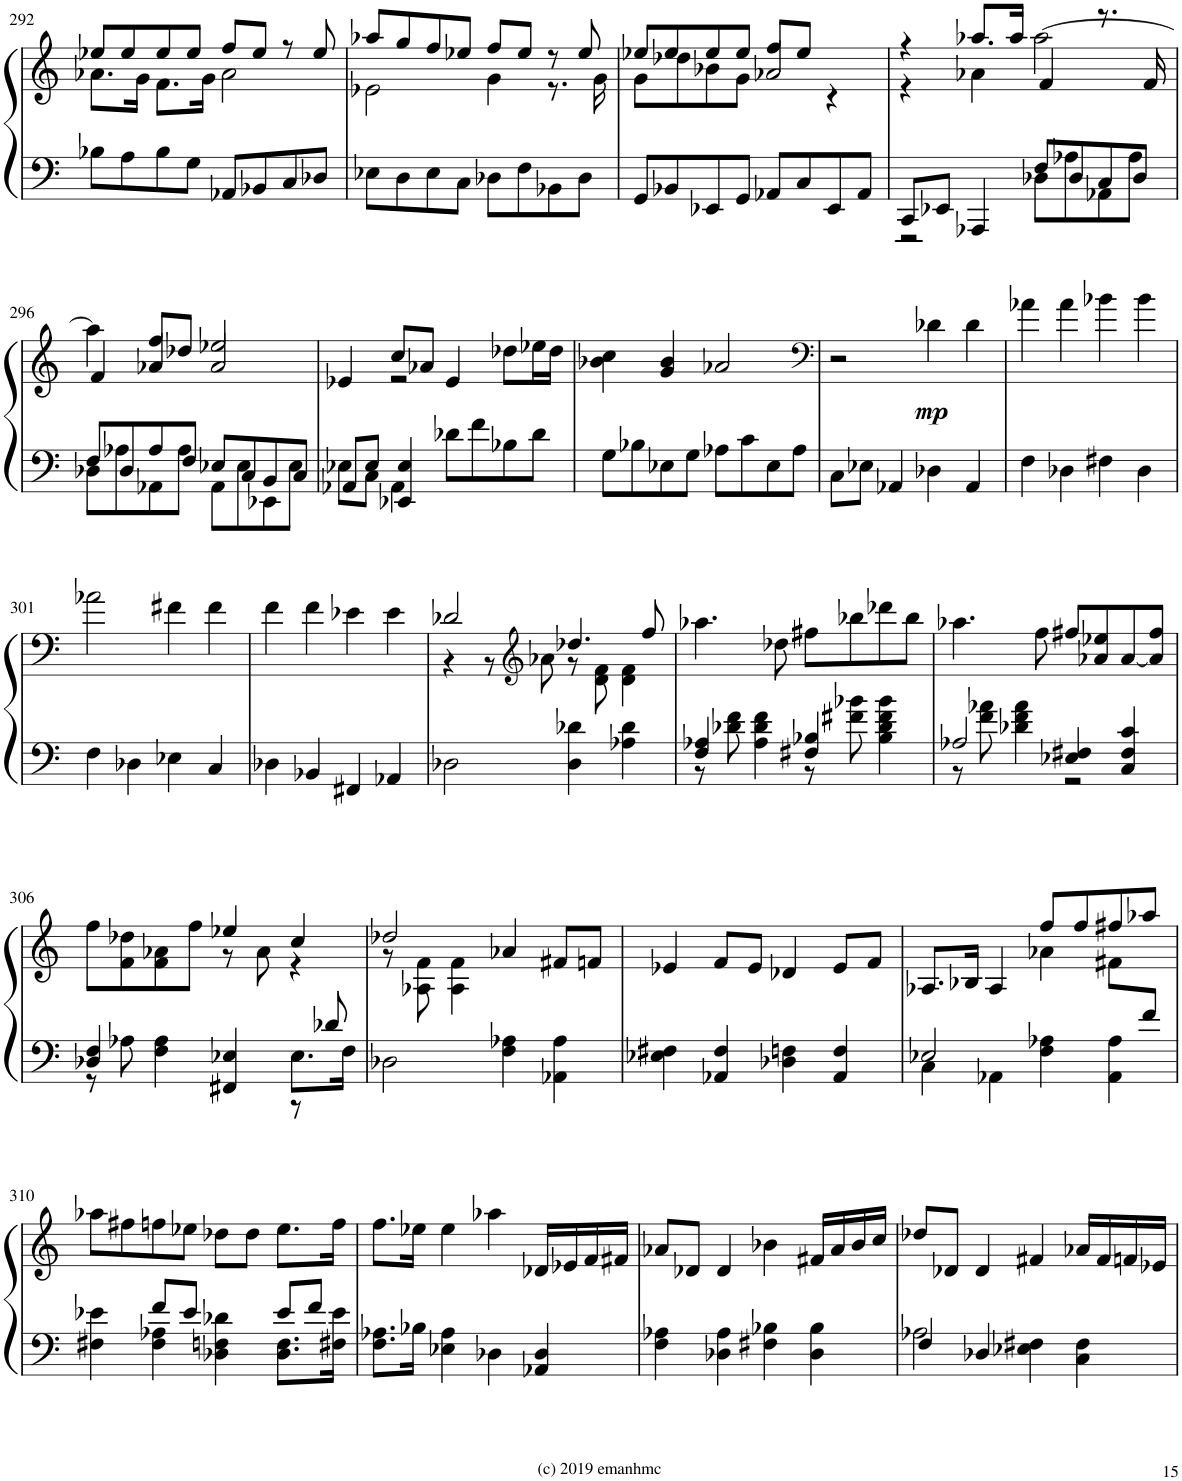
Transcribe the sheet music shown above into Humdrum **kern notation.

**kern	**kern	**dynam
*part1	*part1	*part1
*staff2	*staff1	*staff1/2
*I"Piano	*	*
*I'Pno.	*	*
!!LO:PB:g=z
*clefF4	*clefG2	*
*k[]	*k[]	*
*M4/4	*M4/4	*
*met(c)	*met(c)	*
=292	=292	=292
*	*^	*
8B-X\L	8ee-X/L	8.a-X\L	.
8A\	8ee-/	.	.
.	.	16g\Jk	.
8B-\	8ee-/	8.f\L	.
8G\J	8ee-/J	.	.
.	.	16g\Jk	.
8AA-X/L	8ff/L	2a-\	.
8BB-X/	8ee-/J	.	.
8C/	8r	.	.
8D-X/J	8ee-/	.	.
=293	=293	=293	=293
8E-X\L	8aa-X/L	2e-X\	.
8D\	8gg/	.	.
8E-\	8ff/	.	.
8C\J	8ee-X/J	.	.
8D-X\L	8ff/L	4g\	.
8F\	8ee-/J	.	.
8BB-X\	8r	8.r	.
8D-\J	8ee-/	.	.
.	.	16g\	.
=294	=294	=294	=294
8GG/L	8g\L	8ee-X/L	.
8BB-X/	8dd-X\	8ee-/	.
8EE-X/	8b-X\	8ee-/	.
8GG/J	8g\J	8ee-/J	.
8AA-X/L	2a-X/	8ff/L	.
8C/	.	8ee-/J	.
8EE-/	.	4r	.
8AA-/J	.	.	.
=295	=295	=295	=295
*^	*	*	*
8CC/L	2r	4r	4r	.
8EE-X/J	.	.	.	.
4AAA-X/	.	4a-X\	8.aa-X/L	.
.	.	.	16aa-/Jk	.
8F/L	8D-X\L	4f/	[>2aa-\	.
8D-/	8A-X\	.	.	.
8C/	8AA-X\	8.r	.	.
8D-/J	8A-\J	.	.	.
.	.	16f/	.	.
!!LO:LB:g=z	!!
=296	=296	=296	=296	=296
8F/L	8D-X\L	4f/	4aa-\]	.
8D-/	8A-X\	.	.	.
8A-/	8AA-X\	4a-X/	8ff/L	.
8F/J	8A-\J	.	8dd-X/J	.
8E-X/L	8AA-\L	2a-/	2ee-X/	.
8C/	8E-\	.	.	.
8BB/	8EE-X\	.	.	.
8C/J	8E-\J	.	.	.
=297	=297	=297	=297	=297
8AA-X/L	8E-X\L	4e-X/	4ryy	.
8E-/J	8C\J	.	.	.
4EE-X/ 4E-/	4AA-\	8cc/L	2r	.
.	.	8a-X/J	.	.
8d-X\L	2ryy	4e-/	.	.
8f\	.	.	.	.
8B-X\	.	8dd-X\L	4ryy	.
8d-\J	.	16ee-X\L	.	.
.	.	16dd-\JJ	.	.
*v	*v	*	*	*
*	*v	*v	*
=298	=298	=298
8G\L	4b-X\ 4cc\	.
8B-X\	.	.
8E-X\	4g/ 4b-/	.
8G\J	.	.
8A-X\L	2a-X/	.
8c\	.	.
8E-\	.	.
8A-\J	.	.
=299	=299	=299
*	*clefF4	*
8C\L	2r	.
8E-X\J	.	.
4AA-X/	.	.
!	!	!LO:DY:b
4D-X\	4d-X\	mp
4AA-/	4d-\	.
=300	=300	=300
4F\	4a-X\	.
4D-X\	4a-\	.
4F#X\	4b-X\	.
4D-\	4b-\	.
!!LO:LB:g=z
=301	=301	=301
4F\	2a-X\	.
4D-X\	.	.
4E-X\	4f#X\	.
4C/	4f#\	.
=302	=302	=302
4D-X\	4f\	.
4BB-X/	4f\	.
4FF#X/	4e-X\	.
4AA-X/	4e-\	.
=303	=303	=303
*	*^	*
2D-X\	2d-X/	4r	.
.	.	8r	.
*	*clefG2	*	*
.	.	8a-X\	.
4D-\ 4d-X\	4.dd-X/	8r	.
.	.	8d-\ 8f\	.
4A-X\ 4d-\	.	4d-\ 4f\	.
.	8ff/	.	.
*	*v	*v	*
=304	=304	=304
*^	*	*
4F/ 4A-X/	8r	4.aa-X\	.
.	8d-X\ 8f\	.	.
4A-\ 4d-\ 4f\	4ryy	.	.
.	.	8dd-X\	.
4F#X/ 4B-X/	8r	8ff#X\L	.
.	8f#X\ 8b-X\	8bb-X\	.
4B-\ 4d-\ 4f#\ 4b-\	4ryy	8ddd-X\	.
.	.	8bb-\J	.
=305	=305	=305	=305
2A-X/	8r	4.aa-X\	.
.	8f\ 8a-X\	.	.
.	4d-X\ 4f\ 4a-\	.	.
.	.	8ff\	.
4E-X/ 4F#X/	2r	8ff#X/L	.
.	.	8a-X/ 8ee-X/	.
4C/ 4F#/ 4c/	.	[8a-/	.
.	.	8a-/] 8ff#/J	.
!!LO:LB:g=z
=306	=306	=306	=306
*	*	*^	*
4D-X/ 4F/	8r	8ff\L	2ryy	.
.	8A-X\	8f\ 8dd-X\	.	.
4F\ 4A-\	2ryy	8f\ 8a-X\	.	.
.	.	8ff\J	.	.
4FF#X/ 4E-X/	.	4ee-X/	8r	.
.	.	.	8a-\	.
8.E-\L	8r	4cc/	4r	.
.	8d-X/	.	.	.
16F\Jk	.	.	.	.
*v	*v	*	*	*
=307	=307	=307	=307
2D-X\	2dd-X/	8r	.
.	.	8A-X\ 8f\	.
.	.	4A-\ 4f\	.
4F\ 4A-X\	4a-X/	2ryy	.
4AA-X\ 4A-\	8f#X/L	.	.
.	8fn/J	.	.
*	*v	*v	*
=308	=308	=308
4E-X\ 4F#X\	4e-X/	.
4AA-X/ 4F#/	8f/L	.
.	8e-/J	.
4D-X\ 4Fn\	4d-X/	.
4AA-/ 4F/	8e-/L	.
.	8f/J	.
=309	=309	=309
*^	*^	*
*	*^	*	*	*
2..ryy	2E-X/	4C\	8.A-X/L	2ryy	.
.	.	.	16B-X/Jk	.	.
.	.	4AA-X\	4A-/	.	.
.	4F\ 4A-X\	2ryy	8ff/L	4a-X\	.
.	.	.	8ff/	.	.
.	4AA-\ 4A-\	.	8ff#X/	8f#X\L	.
8f/J	.	.	8aa-X/J	8ryy	.
*	*v	*v	*	*	*
*	*	*v	*v	*
!!LO:LB:g=z
=310	=310	=310	=310
4F#X\ 4e-X\	4ryy	8aa-X\L	.
.	.	8ff#X\	.
4F#\ 4A-X\	8f/L	8ffn\	.
.	8e-/J	8ee-X\J	.
4D-X\ 4Fn\ 4d-X\	4ryy	8dd-X\L	.
.	.	8dd-\J	.
8.D-\ 8.F\L	8e-/L	8.ee-\L	.
.	8f/J	.	.
16F#X\ 16e-\Jk	.	16ff\Jk	.
*v	*v	*	*
=311	=311	=311
8.F\ 8.A-X\L	8.ff\L	.
16B-X\Jk	16ee-X\Jk	.
4E-X\ 4A-\	4ee-\	.
4D-X\	4aa-X\	.
4AA-X/ 4D-/	16d-X/LL	.
.	16e-X/	.
.	16f/	.
.	16f#X/JJ	.
=312	=312	=312
4F\ 4A-X\	8a-X/L	.
.	8d-X/J	.
4D-X\ 4A-\	4d-/	.
4F#X\ 4B-X\	4b-X\	.
4D-\ 4B-\	16f#X/LL	.
.	16a-/	.
.	16b-/	.
.	16cc/JJ	.
=313	=313	=313
*^	*	*
4F/	2A-X\	8dd-X/L	.
.	.	8d-X/J	.
4D-X/	.	4d-/	.
4E-X\ 4F#X\	2ryy	4f#X/	.
4C\ 4F#\	.	16a-X/LL	.
.	.	16f#/	.
.	.	16fn/	.
.	.	16e-X/JJ	.
*v	*v	*	*
=	=	=
*-	*-	*-
